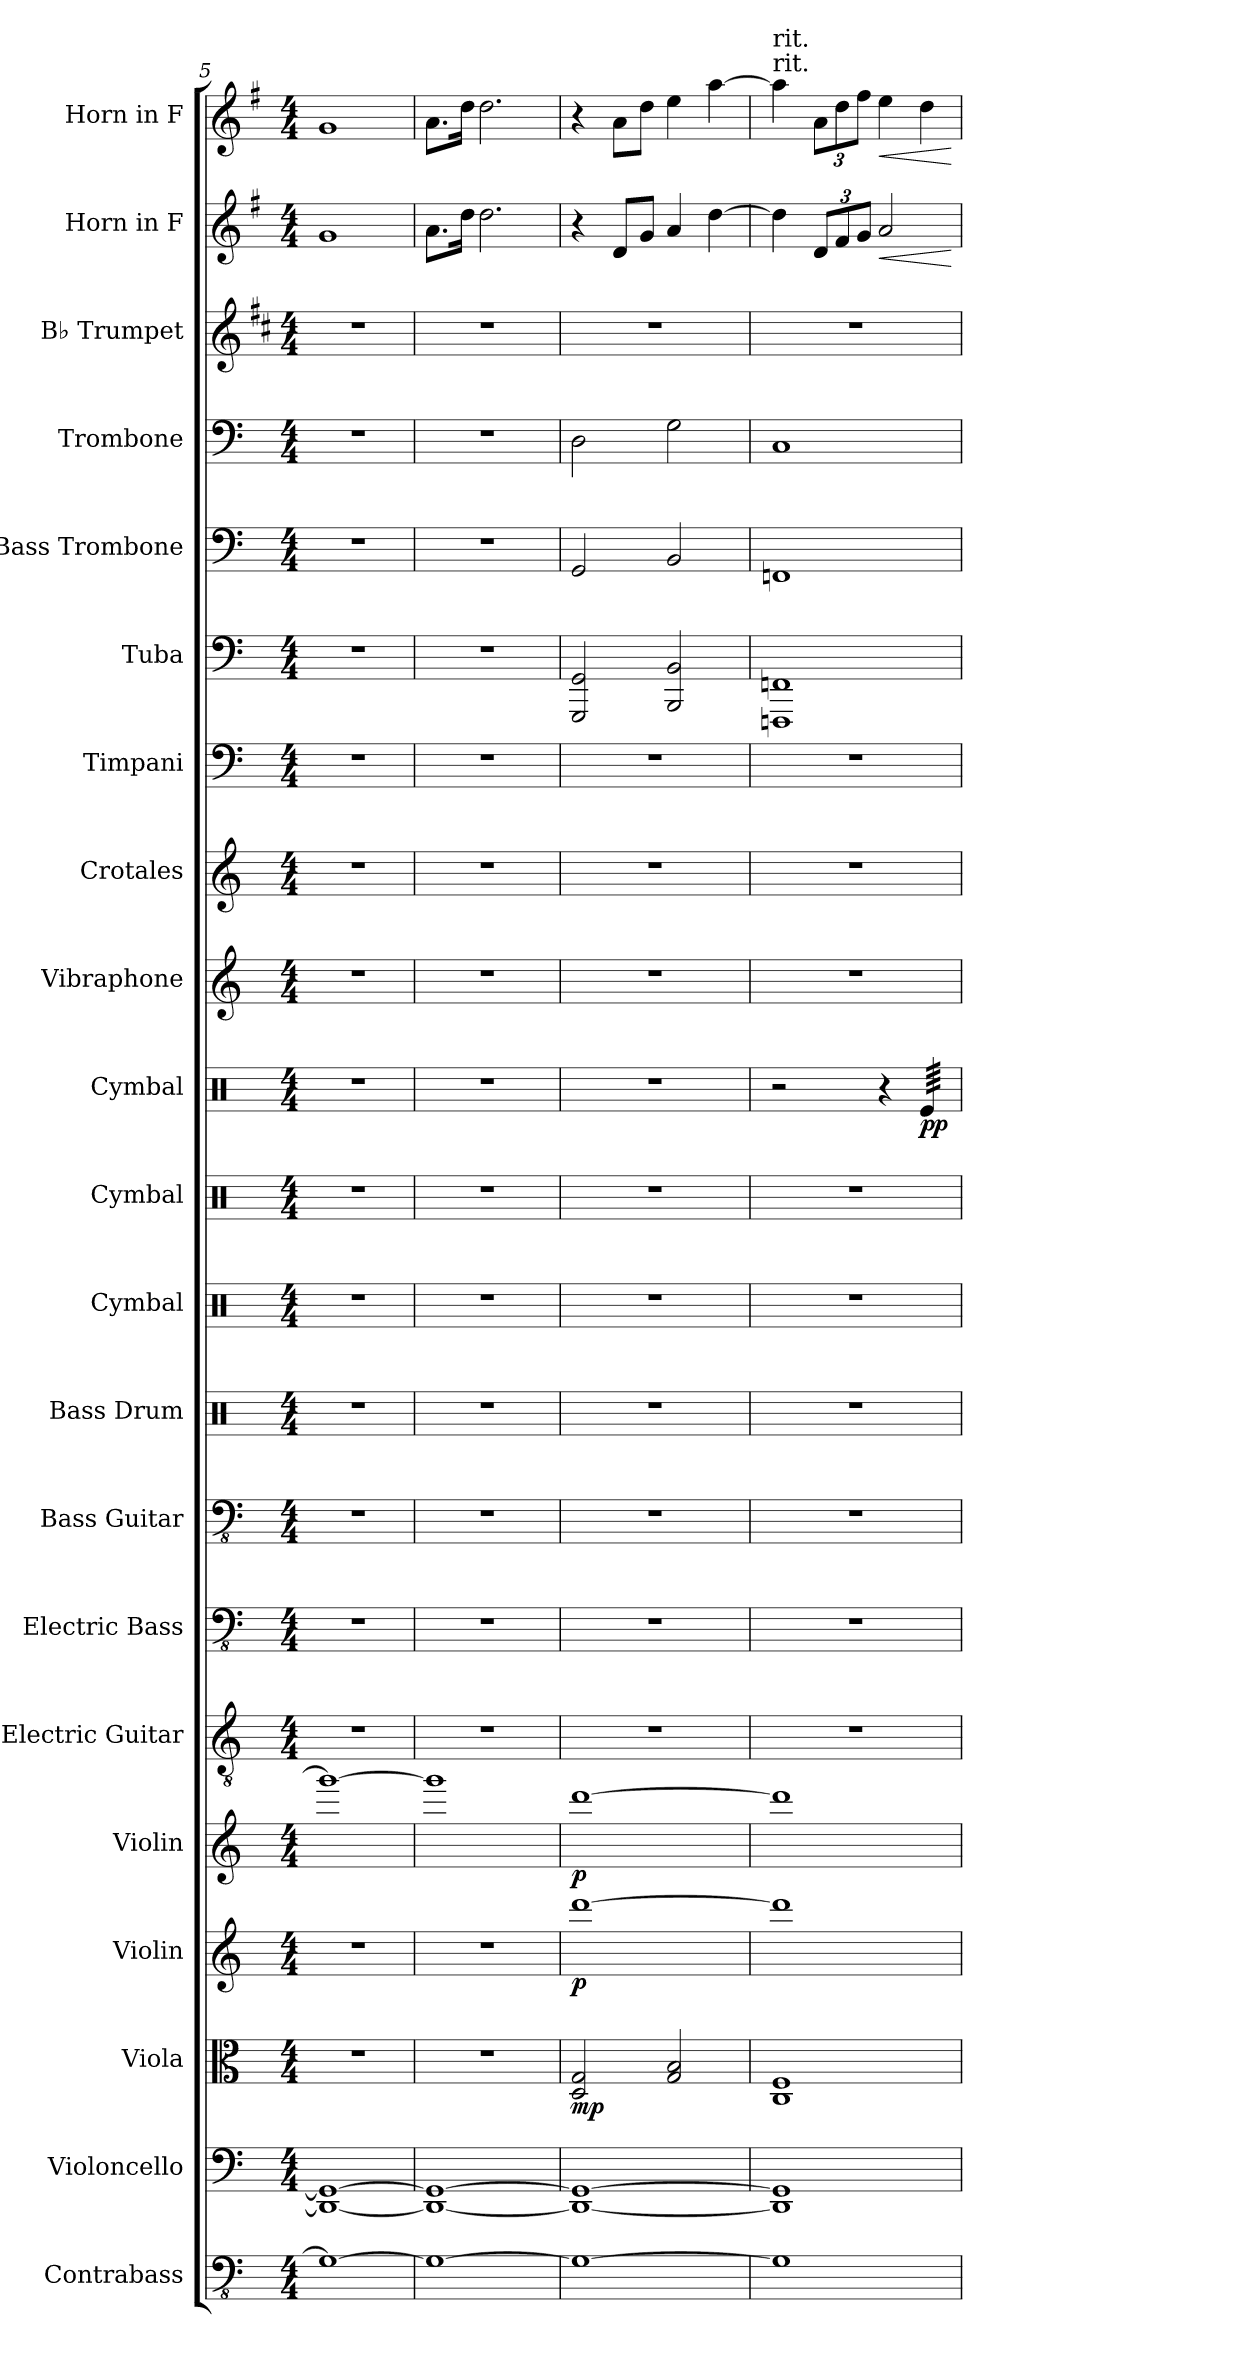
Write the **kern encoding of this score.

**kern	**kern	**kern	**dynam	**kern	**dynam	**kern	**dynam	**kern	**kern	**kern	**kern	**kern	**kern	**kern	**dynam	**kern	**kern	**kern	**kern	**kern	**kern	**kern	**kern	**dynam	**kern	**dynam
*part21	*part20	*part19	*part19	*part18	*part18	*part17	*part17	*part16	*part15	*part14	*part13	*part12	*part11	*part10	*part10	*part9	*part8	*part7	*part6	*part5	*part4	*part3	*part2	*part2	*part1	*part1
*staff21	*staff20	*staff19	*staff19	*staff18	*staff18	*staff17	*staff17	*staff16	*staff15	*staff14	*staff13	*staff12	*staff11	*staff10	*staff10	*staff9	*staff8	*staff7	*staff6	*staff5	*staff4	*staff3	*staff2	*staff2	*staff1	*staff1
*I"Contrabass	*I"Violoncello	*I"Viola	*	*I"Violin	*	*I"Violin	*	*I"Electric Guitar	*I"Electric Bass	*I"Bass Guitar	*I"Bass Drum	*I"Cymbal	*I"Cymbal	*I"Cymbal	*	*I"Vibraphone	*I"Crotales	*I"Timpani	*I"Tuba	*I"Bass Trombone	*I"Trombone	*I"B♭ Trumpet	*I"Horn in F	*	*I"Horn in F	*
*I'Cb.	*I'Vc.	*I'Vla.	*	*I'Vln.	*	*I'Vln.	*	*I'El. Guit.	*I'El. B.	*I'B. Guit.	*I'B. Dr.	*I'Cym.	*I'Cym.	*I'Cym.	*	*I'Vib.	*I'Cro.	*I'Timp.	*I'Tba.	*I'B. Tbn.	*I'Tbn.	*I'B♭ Tpt.	*	*	*	*
*clefFv4	*clefF4	*clefC3	*	*clefG2	*	*clefG2	*	*clefGv2	*clefFv4	*clefFv4	*clefX	*clefX	*clefX	*clefX	*	*clefG2	*clefG2	*clefF4	*clefF4	*clefF4	*clefF4	*clefG2	*clefG2	*	*clefG2	*
*ITrd7c12	*	*	*	*	*	*	*	*	*	*	*	*	*	*	*	*	*ITrd-14c-24	*	*	*	*	*ITrd1c2	*ITrd4c7	*	*ITrd4c7	*
*k[]	*k[]	*k[]	*	*k[]	*	*k[]	*	*k[]	*k[]	*k[]	*k[]	*k[]	*k[]	*k[]	*	*k[]	*k[]	*k[]	*k[]	*k[]	*k[]	*k[]	*k[]	*	*k[]	*
*M4/4	*M4/4	*M4/4	*	*M4/4	*	*M4/4	*	*M4/4	*M4/4	*M4/4	*M4/4	*M4/4	*M4/4	*M4/4	*	*M4/4	*M4/4	*M4/4	*M4/4	*M4/4	*M4/4	*M4/4	*M4/4	*	*M4/4	*
=5	=5	=5	=5	=5	=5	=5	=5	=5	=5	=5	=5	=5	=5	=5	=5	=5	=5	=5	=5	=5	=5	=5	=5	=5	=5	=5
1GGG_	1DD_ 1GG_	1r	.	1r	.	1ggg_	.	1r	1r	1r	1r	1r	1r	1r	.	1r	1r	1r	1r	1r	1r	1r	1c	.	1c	.
=6	=6	=6	=6	=6	=6	=6	=6	=6	=6	=6	=6	=6	=6	=6	=6	=6	=6	=6	=6	=6	=6	=6	=6	=6	=6	=6
1GGG_	1DD_ 1GG_	1r	.	1r	.	1ggg]	.	1r	1r	1r	1r	1r	1r	1r	.	1r	1r	1r	1r	1r	1r	1r	8.d\L	.	8.d\L	.
.	.	.	.	.	.	.	.	.	.	.	.	.	.	.	.	.	.	.	.	.	.	.	16g\Jk	.	16g\Jk	.
.	.	.	.	.	.	.	.	.	.	.	.	.	.	.	.	.	.	.	.	.	.	.	2.g\	.	2.g\	.
=7	=7	=7	=7	=7	=7	=7	=7	=7	=7	=7	=7	=7	=7	=7	=7	=7	=7	=7	=7	=7	=7	=7	=7	=7	=7	=7
!	!	!	!LO:DY:b	!	!LO:DY:b	!	!LO:DY:b	!	!	!	!	!	!	!	!	!	!	!	!	!	!	!	!	!	!	!
1GGG_	1DD_ 1GG_	2D/ 2G/	mp	[1ddd	p	[1ddd	p	1r	1r	1r	1r	1r	1r	1r	.	1r	1r	1r	2GGG/ 2GG/	2GG/	2D\	1r	4r	.	4r	.
.	.	.	.	.	.	.	.	.	.	.	.	.	.	.	.	.	.	.	.	.	.	.	8G/L	.	8d\L	.
.	.	.	.	.	.	.	.	.	.	.	.	.	.	.	.	.	.	.	.	.	.	.	8c/J	.	8g\J	.
.	.	2G/ 2B/	.	.	.	.	.	.	.	.	.	.	.	.	.	.	.	.	2BBB/ 2BB/	2BB/	2G\	.	4d/	.	4a\	.
.	.	.	.	.	.	.	.	.	.	.	.	.	.	.	.	.	.	.	.	.	.	.	[4g\	.	[4dd\	.
=8	=8	=8	=8	=8	=8	=8	=8	=8	=8	=8	=8	=8	=8	=8	=8	=8	=8	=8	=8	=8	=8	=8	=8	=8	=8	=8
!	!	!	!	!	!	!	!	!	!	!	!	!	!	!	!	!	!	!	!	!	!	!	!	!	!LO:TX:a:t=rit.	!
!	!	!	!	!	!	!	!	!	!	!	!	!	!	!	!	!	!	!	!	!	!	!	!	!	!LO:TX:a:t=rit.	!
1GGG]	1DD] 1GG]	1C 1F	.	1ddd]	.	1ddd]	.	1r	1r	1r	1r	1r	1r	2r	.	1r	1r	1r	1FFFn 1FFn	1FFn	1C	1r	4g\]	.	4dd\]	.
*	*	*	*	*	*	*	*	*	*	*	*	*	*	*	*	*	*	*	*	*	*	*	*Xbrackettup	*	*Xbrackettup	*
.	.	.	.	.	.	.	.	.	.	.	.	.	.	.	.	.	.	.	.	.	.	.	12G/L	.	12d\L	.
.	.	.	.	.	.	.	.	.	.	.	.	.	.	.	.	.	.	.	.	.	.	.	12B/	.	12g\	.
.	.	.	.	.	.	.	.	.	.	.	.	.	.	.	.	.	.	.	.	.	.	.	12c/J	.	12b\J	.
!	!	!	!	!	!	!	!	!	!	!	!	!	!	!	!	!	!	!	!	!	!	!	!	!LO:HP:b	!	!LO:HP:b
!	!	!	!	!	!	!	!	!	!	!	!	!	!	!	!	!	!	!	!	!	!	!	!	!	!	!LO:HP:n=1:b
.	.	.	.	.	.	.	.	.	.	.	.	.	.	4r	.	.	.	.	.	.	.	.	2d/	<	4a\	< <
!	!	!	!	!	!	!	!	!	!	!	!	!	!	!	!LO:DY:b	!	!	!	!	!	!	!	!	!	!	!
*	*	*	*	*	*	*	*	*	*	*	*	*	*	*tremolo	*	*	*	*	*	*	*	*	*	*	*	*
.	.	.	.	.	.	.	.	.	.	.	.	.	.	64Re/LLLL	pp	.	.	.	.	.	.	.	.	.	4g\	.
.	.	.	.	.	.	.	.	.	.	.	.	.	.	64Re/	.	.	.	.	.	.	.	.	.	.	.	.
.	.	.	.	.	.	.	.	.	.	.	.	.	.	64Re/	.	.	.	.	.	.	.	.	.	.	.	.
.	.	.	.	.	.	.	.	.	.	.	.	.	.	64Re/	.	.	.	.	.	.	.	.	.	.	.	.
.	.	.	.	.	.	.	.	.	.	.	.	.	.	64Re/	.	.	.	.	.	.	.	.	.	.	.	.
.	.	.	.	.	.	.	.	.	.	.	.	.	.	64Re/	.	.	.	.	.	.	.	.	.	.	.	.
.	.	.	.	.	.	.	.	.	.	.	.	.	.	64Re/	.	.	.	.	.	.	.	.	.	.	.	.
.	.	.	.	.	.	.	.	.	.	.	.	.	.	64Re/	.	.	.	.	.	.	.	.	.	.	.	.
.	.	.	.	.	.	.	.	.	.	.	.	.	.	64Re/	.	.	.	.	.	.	.	.	.	.	.	.
.	.	.	.	.	.	.	.	.	.	.	.	.	.	64Re/	.	.	.	.	.	.	.	.	.	.	.	.
.	.	.	.	.	.	.	.	.	.	.	.	.	.	64Re/	.	.	.	.	.	.	.	.	.	.	.	.
.	.	.	.	.	.	.	.	.	.	.	.	.	.	64Re/	.	.	.	.	.	.	.	.	.	.	.	.
.	.	.	.	.	.	.	.	.	.	.	.	.	.	64Re/	.	.	.	.	.	.	.	.	.	.	.	.
.	.	.	.	.	.	.	.	.	.	.	.	.	.	64Re/	.	.	.	.	.	.	.	.	.	.	.	.
.	.	.	.	.	.	.	.	.	.	.	.	.	.	64Re/	.	.	.	.	.	.	.	.	.	.	.	.
.	.	.	.	.	.	.	.	.	.	.	.	.	.	64Re/JJJJ	.	.	.	.	.	.	.	.	.	.	.	.
*	*	*	*	*	*	*	*	*	*	*	*	*	*	*Xtremolo	*	*	*	*	*	*	*	*	*	*	*	*
.	.	.	.	.	.	.	.	.	.	.	.	.	.	.	.	.	.	.	.	.	.	.	.	[	.	[ [
=	=	=	=	=	=	=	=	=	=	=	=	=	=	=	=	=	=	=	=	=	=	=	=	=	=	=
*-	*-	*-	*-	*-	*-	*-	*-	*-	*-	*-	*-	*-	*-	*-	*-	*-	*-	*-	*-	*-	*-	*-	*-	*-	*-	*-
